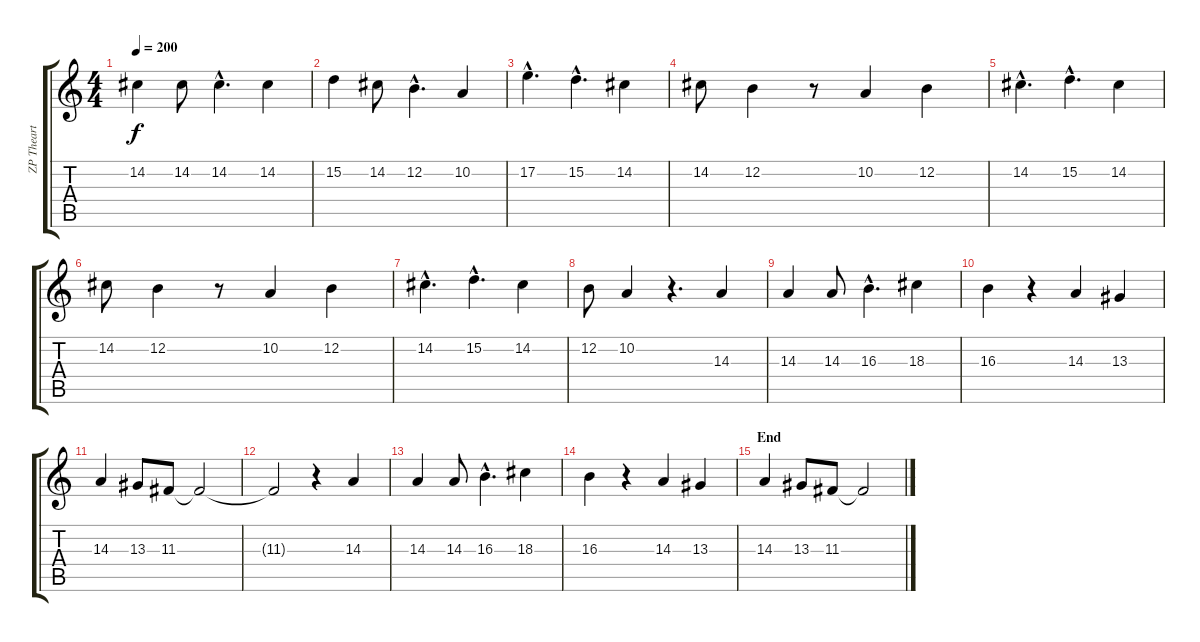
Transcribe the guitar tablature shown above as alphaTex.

\track ("ZP Theart" "ZP Theart") {instrument lead2sawtooth}
\staff {score tabs}
\tuning (E4 B3 G3 D3 A2 E2) {hide}
\ts (4 4)
\tempo 200
\clef g2
\ks c
14.2.4{dy f} 14.2.8 14.2{hac}.4{d} 14.2.4 |
15.2.4 14.2.8 12.2{hac}.4{d} 10.2.4 |
17.2{hac}.4{d} 15.2{hac}.4{d} 14.2.4 |
14.2.8 12.2.4 r.8 10.2.4 12.2.4 |
14.2{hac}.4{d} 15.2{hac}.4{d} 14.2.4 |
14.2.8 12.2.4 r.8 10.2.4 12.2.4 |
14.2{hac}.4{d} 15.2{hac}.4{d} 14.2.4 |
12.2.8 10.2.4 r.4{d} 14.3.4 |
14.3.4 14.3.8 16.3{hac}.4{d} 18.3.4 |
16.3.4 r.4 14.3.4 13.3.4 |
14.3.4 13.3.8 11.3.8 11.3{t}.2 |
11.3{t}.2 r.4 14.3.4 |
14.3.4 14.3.8 16.3{hac}.4{d} 18.3.4 |
16.3.4 r.4 14.3.4 13.3.4 |
\section ("" "End")
14.3.4 13.3.8 11.3.8 11.3{t}.2
